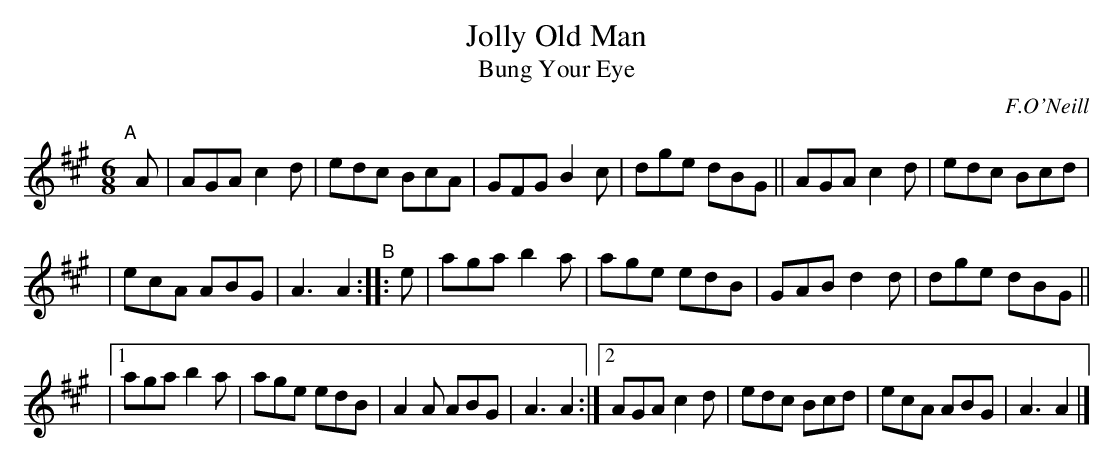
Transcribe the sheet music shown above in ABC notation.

X:1
T: Jolly Old Man
T: Bung Your Eye
O: F.O'Neill
M: 6/8
L: 1/8
K: A
"^A"[|] A \
|   AGA c2d | edc BcA | GFG B2c | dge dBG \
||  AGA c2d | edc Bcd |
|   ecA ABG | A3  A2 "^B":: e \
|   aga b2a | age edB | GAB d2d | dge dBG ||
|[1 aga b2a | age edB | A2A ABG | A3 A2 :|\
[2  AGA c2d | edc Bcd | ecA ABG | A3 A2 |]
